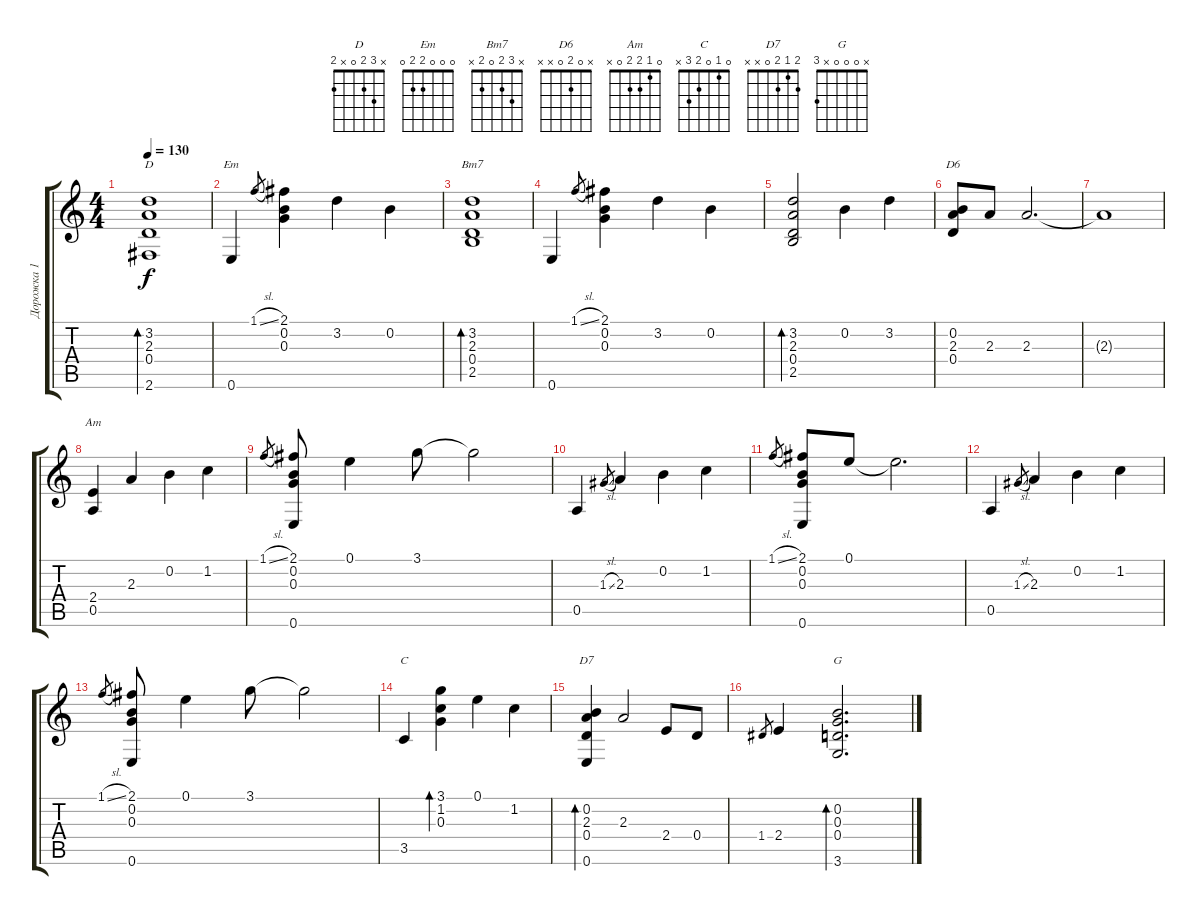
\track ("Дорожка 1" "Дорожка 1") {instrument acousticguitarsteel}
\staff {score tabs}
\tuning (E4 B3 G3 D3 A2 E2) {hide}
\chord ("D" x 3 2 0 x 2)
\chord ("Em" 0 0 0 2 2 0)
\chord ("Bm7" x 3 2 0 2 x)
\chord ("D6" x 0 2 0 x x)
\chord ("Am" 0 1 2 2 0 x)
\chord ("C" 0 1 0 2 3 x)
\chord ("D7" 2 1 2 0 x x)
\chord ("G" x 0 0 0 x 3)
\ts (4 4)
\tempo 130
\clef g2
\ks c
(3.2 2.3 0.4 2.6).1{bd 60 ch "D" dy f} |
0.6.4{ch "Em"} 1.1{sl}.8{gr} (2.1 0.2 0.3).4 3.2.4 0.2.4 |
(3.2 2.3 0.4 2.5).1{bd 60 ch "Bm7"} |
0.6.4 1.1{sl}.8{gr} (2.1 0.2 0.3).4 3.2.4 0.2.4 |
(3.2 2.3 0.4 2.5).2{bd 60} 0.2.4 3.2.4 |
(0.2 2.3 0.4).8{ch "D6"} 2.3.8 2.3.2{d} |
2.3{t}.1 |
(2.4 0.5).4{ch "Am"} 2.3.4 0.2.4 1.2.4 |
1.1{sl}.8{gr} (2.1 0.2 0.3 0.6).8 0.1.4 3.1.8 3.1{t}.2 |
0.5.4 1.3{sl}.8{gr} 2.3.4 0.2.4 1.2.4 |
1.1{sl}.8{gr} (2.1 0.2 0.3 0.6).8 0.1.8 0.1{t}.2{d} |
0.5.4 1.3{sl}.8{gr} 2.3.4 0.2.4 1.2.4 |
1.1{sl}.8{gr} (2.1 0.2 0.3 0.6).8 0.1.4 3.1.8 3.1{t}.2 |
3.5.4{ch "C"} (3.1 1.2 0.3).4{bd 60} 0.1.4 1.2.4 |
(0.2 2.3 0.4 0.6).4{bd 60 ch "D7"} 2.3.2 2.4.8 0.4.8 |
1.4.8{gr} 2.4.4 (0.2 0.3 0.4 3.6).2{d bd 60 ch "G"}
